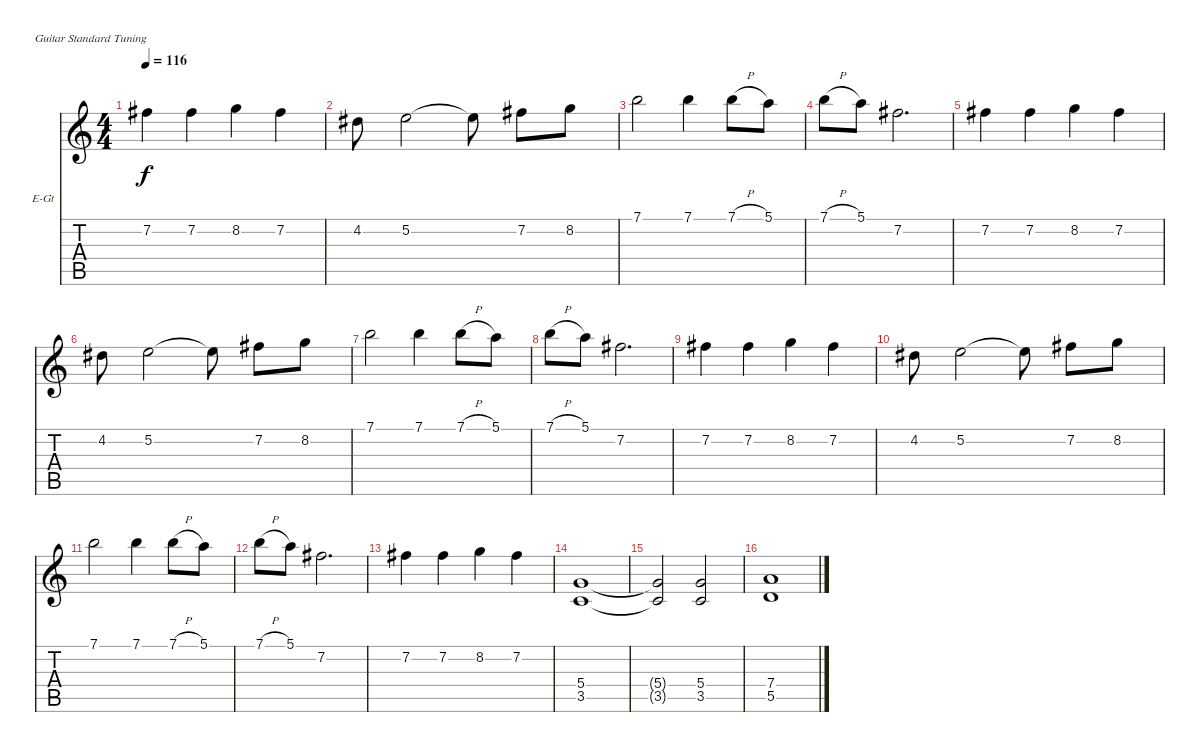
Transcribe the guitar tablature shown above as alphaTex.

\bracketExtendMode nobrackets
\firstSystemTrackNameOrientation horizontal
\otherSystemsTrackNameOrientation horizontal
\track ("Lead Guitar" "E-Gt") {instrument distortionguitar}
\staff {score tabs}
\tuning (E4 B3 G3 D3 A2 E2)
\ts (4 4)
\tempo 116
\clef g2
\scale
0.333333
\ks c
7.2.4{dy f} 7.2.4 8.2.4 7.2.4 |
\scale
0.333333 4.2.8 5.2.2 5.2{t}.8 7.2.8 8.2.8 |
\scale
0.333333 7.1.2 7.1.4 7.1{h}.8 5.1.8 |
\scale
0.333333 7.1{h}.8 5.1.8 7.2.2{d} |
\scale
0.333333 7.2.4 7.2.4 8.2.4 7.2.4 |
\scale
0.333333 4.2.8 5.2.2 5.2{t}.8 7.2.8 8.2.8 |
\scale
0.333333 7.1.2 7.1.4 7.1{h}.8 5.1.8 |
\scale
0.333333 7.1{h}.8 5.1.8 7.2.2{d} |
\scale
0.333333 7.2.4 7.2.4 8.2.4 7.2.4 |
\scale
0.333333 4.2.8 5.2.2 5.2{t}.8 7.2.8 8.2.8 |
\scale
0.333333 7.1.2 7.1.4 7.1{h}.8 5.1.8 |
\scale
0.333333 7.1{h}.8 5.1.8 7.2.2{d} |
\scale
0.333333 7.2.4 7.2.4 8.2.4 7.2.4 |
\scale
0.333333 (5.4 3.5).1 |
\scale
0.333333 (5.4{t} 3.5{t}).2 (5.4 3.5).2 |
\scale
0.333333 (7.4 5.5).1
